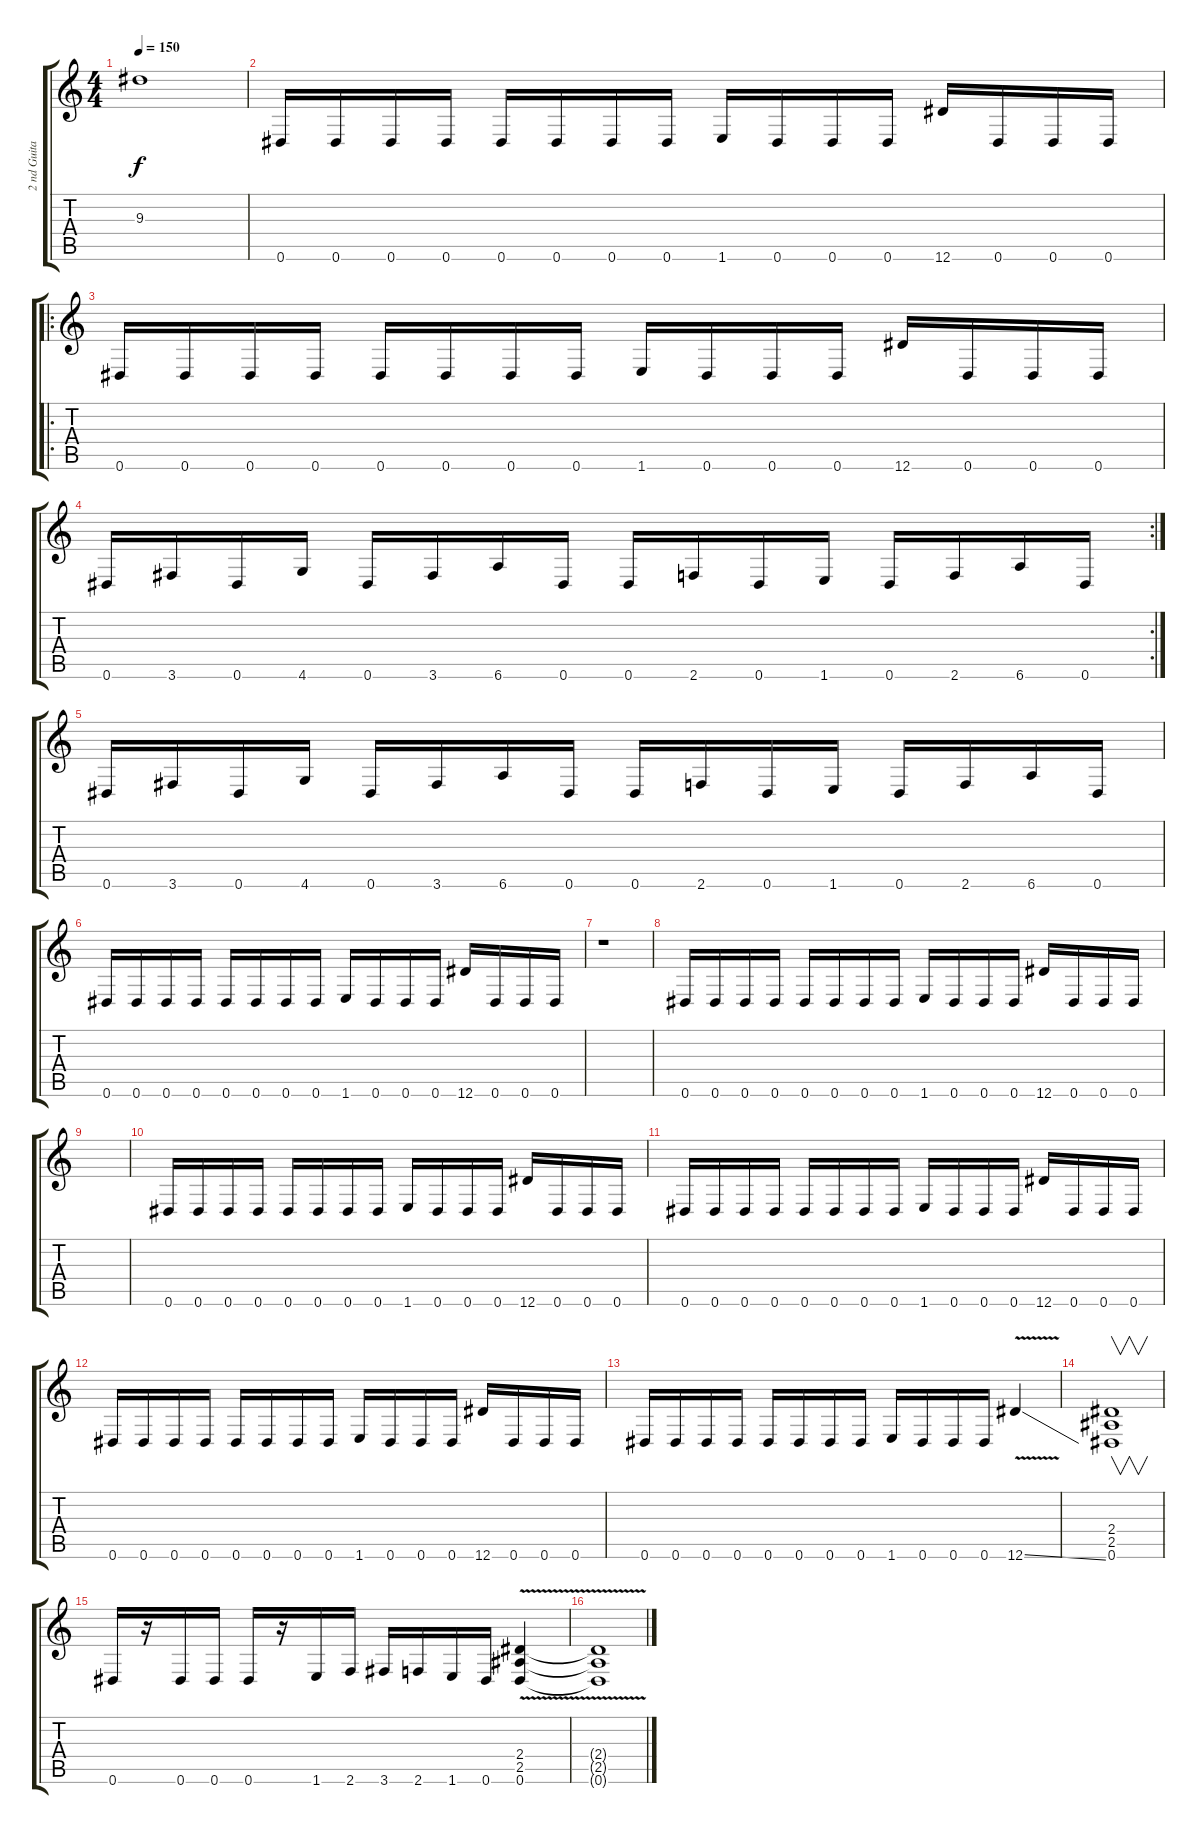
\track ("2 nd Guitar" "2 nd Guita") {instrument overdrivenguitar}
\staff {score tabs}
\tuning (Eb4 Bb3 Gb3 Db3 Ab2 Eb2) {hide}
\ts (4 4)
\tempo 150
\clef g2
\ks c
9.3{t}.1{dy f} |
0.6.16 0.6.16 0.6.16 0.6.16 0.6.16 0.6.16 0.6.16 0.6.16 1.6.16 0.6.16 0.6.16 0.6.16 12.6.16 0.6.16 0.6.16 0.6.16 |
\ro
0.6.16 0.6.16 0.6.16 0.6.16 0.6.16 0.6.16 0.6.16 0.6.16 1.6.16 0.6.16 0.6.16 0.6.16 12.6.16 0.6.16 0.6.16 0.6.16 |
\rc 2
0.6.16 3.6.16 0.6.16 4.6.16 0.6.16 3.6.16 6.6.16 0.6.16 0.6.16 2.6.16 0.6.16 1.6.16 0.6.16 2.6.16 6.6.16 0.6.16 |
0.6.16 3.6.16 0.6.16 4.6.16 0.6.16 3.6.16 6.6.16 0.6.16 0.6.16 2.6.16 0.6.16 1.6.16 0.6.16 2.6.16 6.6.16 0.6.16 |
0.6.16 0.6.16 0.6.16 0.6.16 0.6.16 0.6.16 0.6.16 0.6.16 1.6.16 0.6.16 0.6.16 0.6.16 12.6.16 0.6.16 0.6.16 0.6.16 |
r.1 |
0.6.16 0.6.16 0.6.16 0.6.16 0.6.16 0.6.16 0.6.16 0.6.16 1.6.16 0.6.16 0.6.16 0.6.16 12.6.16 0.6.16 0.6.16 0.6.16 |
|
0.6.16 0.6.16 0.6.16 0.6.16 0.6.16 0.6.16 0.6.16 0.6.16 1.6.16 0.6.16 0.6.16 0.6.16 12.6.16 0.6.16 0.6.16 0.6.16 |
0.6.16 0.6.16 0.6.16 0.6.16 0.6.16 0.6.16 0.6.16 0.6.16 1.6.16 0.6.16 0.6.16 0.6.16 12.6.16 0.6.16 0.6.16 0.6.16 |
0.6.16 0.6.16 0.6.16 0.6.16 0.6.16 0.6.16 0.6.16 0.6.16 1.6.16 0.6.16 0.6.16 0.6.16 12.6.16 0.6.16 0.6.16 0.6.16 |
0.6.16 0.6.16 0.6.16 0.6.16 0.6.16 0.6.16 0.6.16 0.6.16 1.6.16 0.6.16 0.6.16 0.6.16 12.6{v ss}.4 |
(2.4 2.5 0.6).1{v} |
0.6.16 r.16 0.6.16 0.6.16 0.6.16 r.16 1.6.16 2.6.16 3.6.16 2.6.16 1.6.16 0.6.16 (2.4{v} 2.5{v} 0.6{v}).4 |
(2.4{t} 2.5{t} 0.6{t}).1
